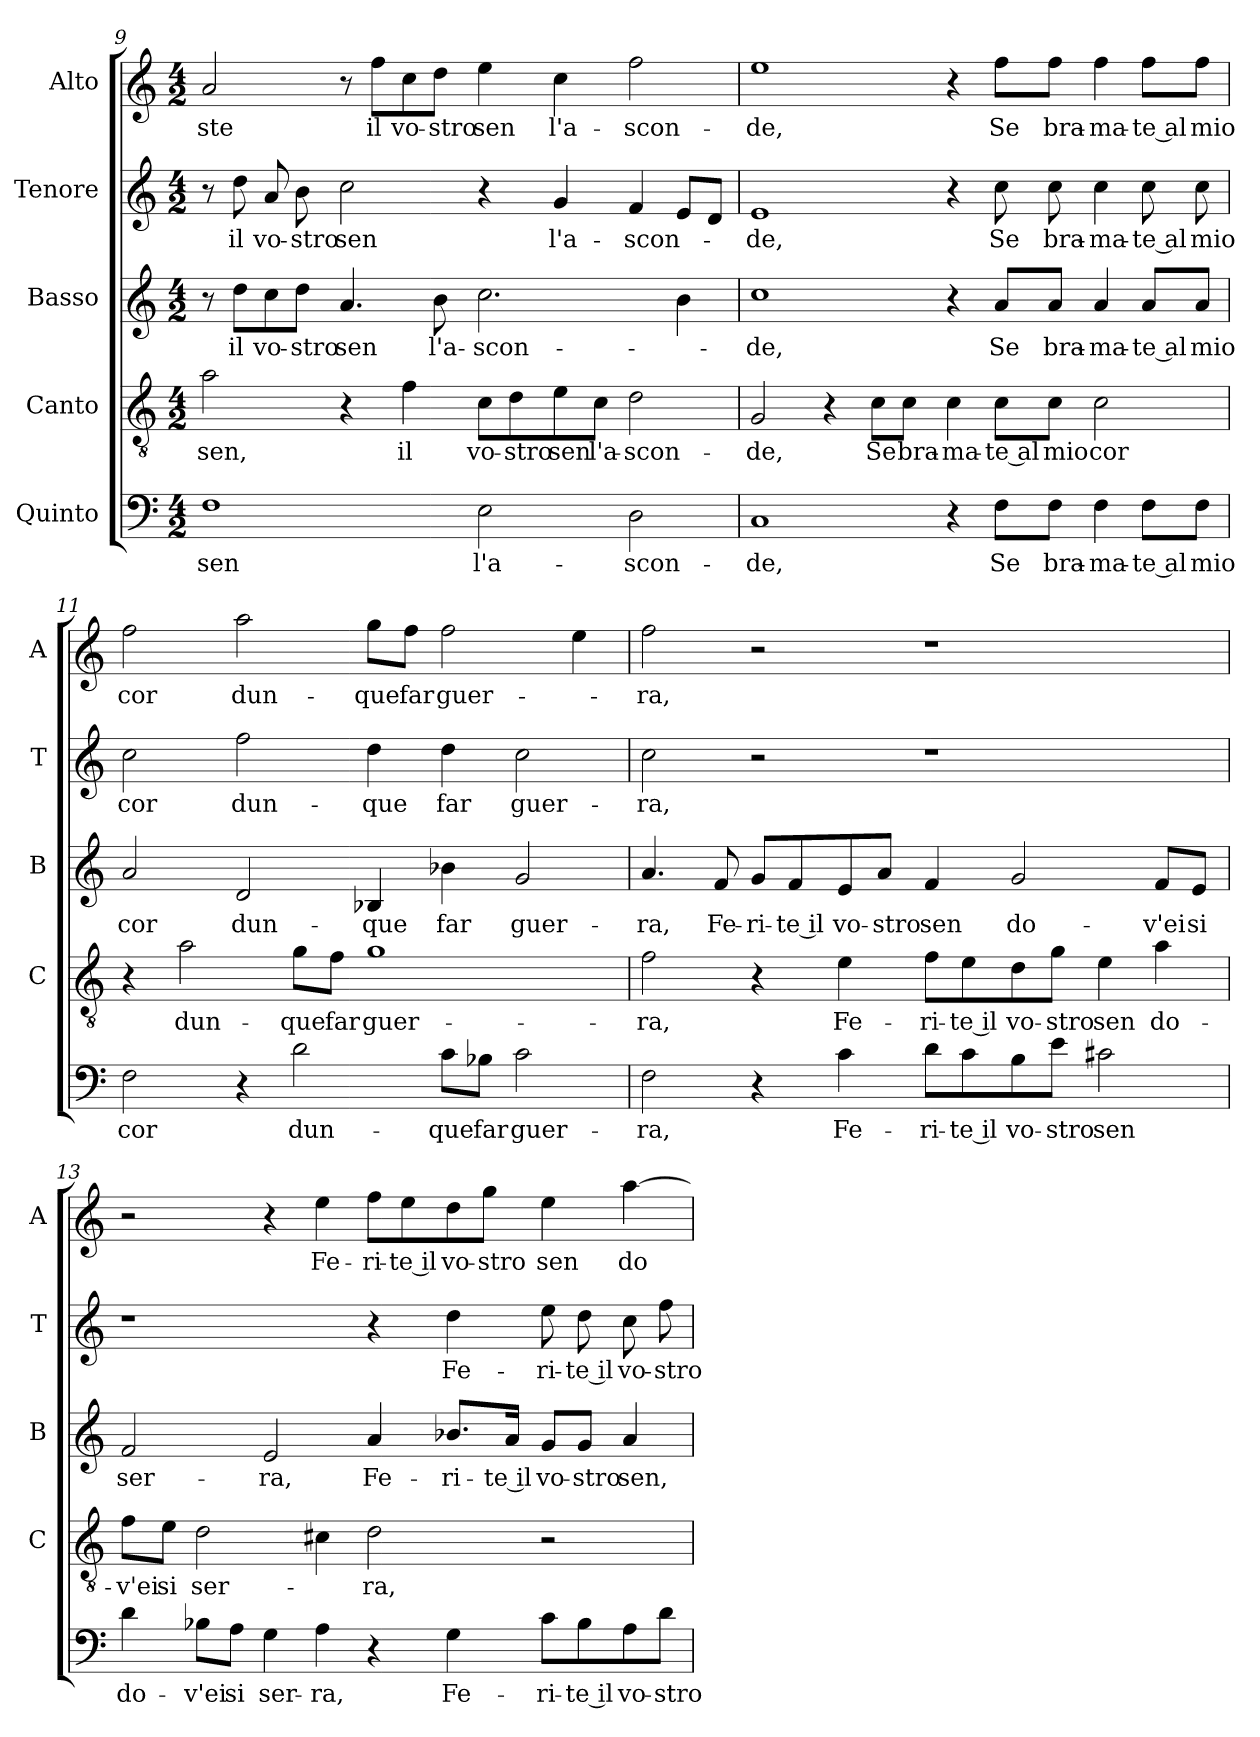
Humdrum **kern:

**kern	**text	**kern	**text	**kern	**text	**kern	**text	**kern	**text
*part5	*part5	*part4	*part4	*part3	*part3	*part2	*part2	*part1	*part1
*staff5	*staff5	*staff4	*staff4	*staff3	*staff3	*staff2	*staff2	*staff1	*staff1
*I"Quinto	*	*I"Canto	*	*I"Basso	*	*I"Tenore	*	*I"Alto	*
*	*	*I'C	*	*I'B	*	*I'T	*	*I'A	*
*clefF4	*	*clefGv2	*	*clefG2	*	*clefG2	*	*clefG2	*
*M4/2	*	*M4/2	*	*M4/2	*	*M4/2	*	*M4/2	*
=9	=9	=9	=9	=9	=9	=9	=9	=9	=9
!	!LO:LY:b	!	!LO:LY:b	!	!	!	!	!	!LO:LY:b
1F	sen	2a\	sen,	8r	.	8r	.	2a/	-ste
!	!	!	!	!	!LO:LY:b	!	!LO:LY:b	!	!
.	.	.	.	8dd\L	il	8dd\	il	.	.
!	!	!	!	!	!LO:LY:b	!	!LO:LY:b	!	!
.	.	.	.	8cc\	vo-	8a/	vo-	.	.
!	!	!	!	!	!LO:LY:b	!	!LO:LY:b	!	!
.	.	.	.	8dd\J	-stro	8b\	-stro	.	.
!	!	!	!	!	!LO:LY:b	!	!LO:LY:b	!	!
.	.	4r	.	4.a/	sen	2cc\	sen	8r	.
!	!	!	!	!	!	!	!	!	!LO:LY:b
.	.	.	.	.	.	.	.	8ff\L	il
!	!	!	!LO:LY:b	!	!	!	!	!	!LO:LY:b
.	.	4f\	il	.	.	.	.	8cc\	vo-
!	!	!	!	!	!LO:LY:b	!	!	!	!LO:LY:b
.	.	.	.	8b\	l'a-	.	.	8dd\J	-stro
!	!LO:LY:b	!	!LO:LY:b	!	!LO:LY:b	!	!	!	!LO:LY:b
2E\	l'a-	8c\L	vo-	2.cc\	-scon-	4r	.	4ee\	sen
!	!	!	!LO:LY:b	!	!	!	!	!	!
.	.	8d\	-stro	.	.	.	.	.	.
!	!	!	!LO:LY:b	!	!	!	!LO:LY:b	!	!LO:LY:b
.	.	8e\	sen	.	.	4g/	l'a-	4cc\	l'a-
!	!	!	!LO:LY:b	!	!	!	!	!	!
.	.	8c\J	l'a-	.	.	.	.	.	.
!	!LO:LY:b	!	!LO:LY:b	!	!	!	!LO:LY:b	!	!LO:LY:b
2D\	-scon-	2d\	-scon-	.	.	4f/	-scon-	2ff\	-scon-
.	.	.	.	4b\	.	8eL	.	.	.
.	.	.	.	.	.	8dJ	.	.	.
!!LO:LB:g=z
=10	=10	=10	=10	=10	=10	=10	=10	=10	=10
!	!LO:LY:b	!	!LO:LY:b	!	!LO:LY:b	!	!LO:LY:b	!	!LO:LY:b
1C	-de,	2G/	-de,	1cc	-de,	1e	-de,	1ee	-de,
.	.	4r	.	.	.	.	.	.	.
!	!	!	!LO:LY:b	!	!	!	!	!	!
.	.	8c\L	Se	.	.	.	.	.	.
!	!	!	!LO:LY:b	!	!	!	!	!	!
.	.	8c\J	bra-	.	.	.	.	.	.
!	!	!	!LO:LY:b	!	!	!	!	!	!
4r	.	4c\	-ma-	4r	.	4r	.	4r	.
!	!LO:LY:b	!	!LO:LY:b	!	!LO:LY:b	!	!LO:LY:b	!	!LO:LY:b
8F\L	Se	8c\L	te al	8a/L	Se	8cc\	Se	8ff\L	Se
!	!LO:LY:b	!	!LO:LY:b	!	!LO:LY:b	!	!LO:LY:b	!	!LO:LY:b
8F\J	bra-	8c\J	mio	8a/J	bra-	8cc\	bra-	8ff\J	bra-
!	!LO:LY:b	!	!LO:LY:b	!	!LO:LY:b	!	!LO:LY:b	!	!LO:LY:b
4F\	-ma-	2c\	cor	4a/	-ma-	4cc\	-ma-	4ff\	-ma-
!	!LO:LY:b	!	!	!	!LO:LY:b	!	!LO:LY:b	!	!LO:LY:b
8F\L	te al	.	.	8a/L	te al	8cc\	te al	8ff\L	te al
!	!LO:LY:b	!	!	!	!LO:LY:b	!	!LO:LY:b	!	!LO:LY:b
8F\J	mio	.	.	8a/J	mio	8cc\	mio	8ff\J	mio
=11	=11	=11	=11	=11	=11	=11	=11	=11	=11
!	!LO:LY:b	!	!	!	!LO:LY:b	!	!LO:LY:b	!	!LO:LY:b
2F\	cor	4r	.	2a/	cor	2cc\	cor	2ff\	cor
!	!	!	!LO:LY:b	!	!	!	!	!	!
.	.	2a\	dun-	.	.	.	.	.	.
!	!	!	!	!	!LO:LY:b	!	!LO:LY:b	!	!LO:LY:b
4r	.	.	.	2d/	dun-	2ff\	dun-	2aa\	dun-
!	!LO:LY:b	!	!LO:LY:b	!	!	!	!	!	!
2d\	dun-	8g\L	-que	.	.	.	.	.	.
!	!	!	!LO:LY:b	!	!	!	!	!	!
.	.	8f\J	far	.	.	.	.	.	.
!	!	!	!LO:LY:b	!	!LO:LY:b	!	!LO:LY:b	!	!LO:LY:b
.	.	1g	guer-	4B-X/	-que	4dd\	-que	8gg\L	-que
!	!	!	!	!	!	!	!	!	!LO:LY:b
.	.	.	.	.	.	.	.	8ff\J	far
!	!LO:LY:b	!	!	!	!LO:LY:b	!	!LO:LY:b	!	!LO:LY:b
8c\L	-que	.	.	4b-X\	far	4dd\	far	2ff\	guer-
!	!LO:LY:b	!	!	!	!	!	!	!	!
8B-X\J	far	.	.	.	.	.	.	.	.
!	!LO:LY:b	!	!	!	!LO:LY:b	!	!LO:LY:b	!	!
2c\	guer-	.	.	2g/	guer-	2cc\	guer-	.	.
.	.	.	.	.	.	.	.	4ee\	.
!!LO:PB:g=z
=12	=12	=12	=12	=12	=12	=12	=12	=12	=12
!	!LO:LY:b	!	!LO:LY:b	!	!LO:LY:b	!	!LO:LY:b	!	!LO:LY:b
2F\	-ra,	2f\	-ra,	4.a/	-ra,	2cc\	-ra,	2ff\	-ra,
!	!	!	!	!	!LO:LY:b	!	!	!	!
.	.	.	.	8f/	Fe-	.	.	.	.
!	!	!	!	!	!LO:LY:b	!	!	!	!
4r	.	4r	.	8g/L	-ri-	2r	.	2r	.
!	!	!	!	!	!LO:LY:b	!	!	!	!
.	.	.	.	8f/	te il	.	.	.	.
!	!LO:LY:b	!	!LO:LY:b	!	!LO:LY:b	!	!	!	!
4c\	Fe-	4e\	Fe-	8e/	vo-	.	.	.	.
!	!	!	!	!	!LO:LY:b	!	!	!	!
.	.	.	.	8a/J	-stro	.	.	.	.
!	!LO:LY:b	!	!LO:LY:b	!	!LO:LY:b	!	!	!	!
8d\L	-ri-	8f\L	-ri-	4f/	sen	1r	.	1r	.
!	!LO:LY:b	!	!LO:LY:b	!	!	!	!	!	!
8c\	te il	8e\	te il	.	.	.	.	.	.
!	!LO:LY:b	!	!LO:LY:b	!	!LO:LY:b	!	!	!	!
8B\	vo-	8d\	vo-	2g/	do-	.	.	.	.
!	!LO:LY:b	!	!LO:LY:b	!	!	!	!	!	!
8e\J	-stro	8g\J	-stro	.	.	.	.	.	.
!	!LO:LY:b	!	!LO:LY:b	!	!	!	!	!	!
2c#X\	sen	4e\	sen	.	.	.	.	.	.
!	!	!	!LO:LY:b	!	!LO:LY:b	!	!	!	!
.	.	4a\	do-	8f/L	-v'ei	.	.	.	.
!	!	!	!	!	!LO:LY:b	!	!	!	!
.	.	.	.	8e/J	si	.	.	.	.
=13	=13	=13	=13	=13	=13	=13	=13	=13	=13
!	!LO:LY:b	!	!LO:LY:b	!	!LO:LY:b	!	!	!	!
4d\	do-	8f\L	-v'ei	2f/	ser-	1r	.	2r	.
!	!	!	!LO:LY:b	!	!	!	!	!	!
.	.	8e\J	si	.	.	.	.	.	.
!	!LO:LY:b	!	!LO:LY:b	!	!	!	!	!	!
8B-X\L	-v'ei	2d\	ser-	.	.	.	.	.	.
!	!LO:LY:b	!	!	!	!	!	!	!	!
8A\J	si	.	.	.	.	.	.	.	.
!	!LO:LY:b	!	!	!	!LO:LY:b	!	!	!	!
4G\	ser-	.	.	2e/	-ra,	.	.	4r	.
!	!LO:LY:b	!	!	!	!	!	!	!	!LO:LY:b
4A\	-ra,	4c#X\	.	.	.	.	.	4ee\	Fe-
!	!	!	!LO:LY:b	!	!LO:LY:b	!	!	!	!LO:LY:b
4r	.	2d\	-ra,	4a/	Fe-	4r	.	8ff\L	-ri-
!	!	!	!	!	!	!	!	!	!LO:LY:b
.	.	.	.	.	.	.	.	8ee\	te il
!	!LO:LY:b	!	!	!	!LO:LY:b	!	!LO:LY:b	!	!LO:LY:b
4G\	Fe-	.	.	8.b-X/L	-ri-	4dd\	Fe-	8dd\	vo-
!	!	!	!	!	!	!	!	!	!LO:LY:b
.	.	.	.	.	.	.	.	8gg\J	-stro
!	!	!	!	!	!LO:LY:b	!	!	!	!
.	.	.	.	16a/Jk	te il	.	.	.	.
!	!LO:LY:b	!	!	!	!LO:LY:b	!	!LO:LY:b	!	!LO:LY:b
8c\L	-ri-	2r	.	8g/L	vo-	8ee\	-ri-	4ee\	sen
!	!LO:LY:b	!	!	!	!LO:LY:b	!	!LO:LY:b	!	!
8B-\	te il	.	.	8g/J	-stro	8dd\	te il	.	.
!	!LO:LY:b	!	!	!	!LO:LY:b	!	!LO:LY:b	!	!LO:LY:b
8A\	vo-	.	.	4a/	sen,	8cc\	vo-	[4aa\	do-
!	!LO:LY:b	!	!	!	!	!	!LO:LY:b	!	!
8d\J	-stro	.	.	.	.	8ff\	-stro	.	.
=	=	=	=	=	=	=	=	=	=
*-	*-	*-	*-	*-	*-	*-	*-	*-	*-
